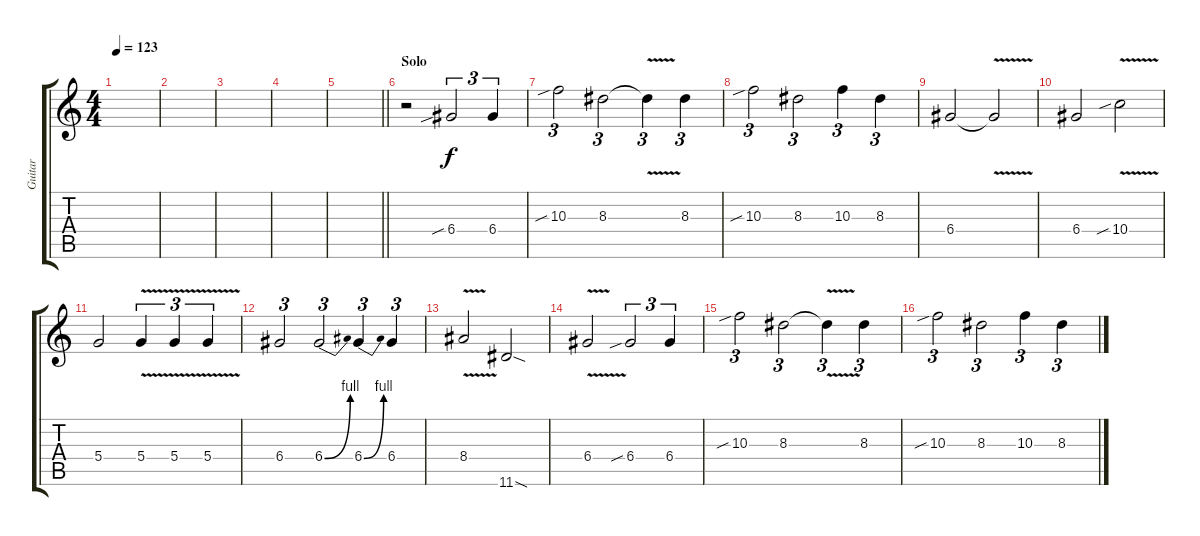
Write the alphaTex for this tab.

\track ("Guitar" "Guitar") {instrument distortionguitar}
\staff {score tabs}
\tuning (E4 B3 G3 D3 A2 E2) {hide}
\ts (4 4)
\tempo 123
\clef g2
\ks c
|
|
|
|
\barLineRight lightlight
|
\section ("" "Solo")
r.2 6.4{sib}.2{tu (3 2)} 6.4.4{tu (3 2)} |
10.3{sib}.2{tu (3 2)} 8.3.2{tu (3 2)} 8.3{v t}.4{tu (3 2)} 8.3.4{tu (3 2)} |
10.3{sib}.2{tu (3 2)} 8.3.2{tu (3 2)} 10.3.4{tu (3 2)} 8.3.4{tu (3 2)} |
6.4.2 6.4{v t}.2 |
6.4.2 10.4{v sib}.2 |
5.4.2 5.4{v}.4{tu (3 2)} 5.4{v}.4{tu (3 2)} 5.4{v}.4{tu (3 2)} |
6.4.2{tu (3 2)} 6.4{be (bend 0 0 60 4)}.2{tu (3 2)} 6.4{be (bend 0 0 60 4)}.4{tu (3 2)} 6.4.4{tu (3 2)} |
8.4{v}.2 11.6{sod}.2 |
6.4{v}.2 6.4{sib}.2{tu (3 2)} 6.4.4{tu (3 2)} |
10.3{sib}.2{tu (3 2)} 8.3.2{tu (3 2)} 8.3{v t}.4{tu (3 2)} 8.3.4{tu (3 2)} |
10.3{sib}.2{tu (3 2)} 8.3.2{tu (3 2)} 10.3.4{tu (3 2)} 8.3.4{tu (3 2)}
